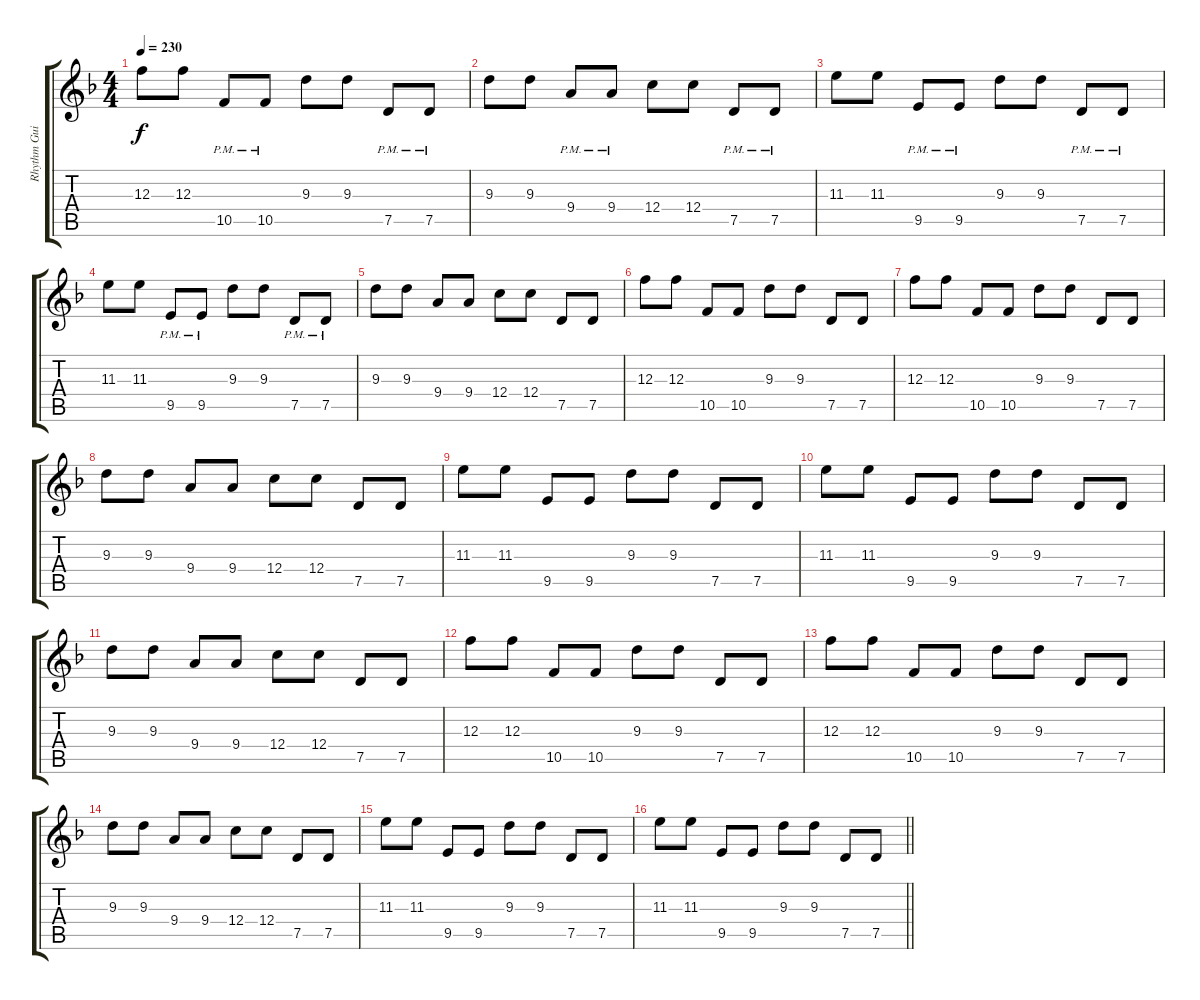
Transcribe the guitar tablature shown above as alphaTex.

\track ("Rhythm Guitar" "Rhythm Gui") {instrument overdrivenguitar}
\staff {score tabs}
\tuning (D4 A3 F3 C3 G2 D2) {hide}
\ts (4 4)
\tempo 230
\clef g2
\ks f
12.3.8{dy f} 12.3.8 10.5{pm}.8 10.5{pm}.8 9.3.8 9.3.8 7.5{pm}.8 7.5{pm}.8 |
9.3.8 9.3.8 9.4{pm}.8 9.4{pm}.8 12.4.8 12.4.8 7.5{pm}.8 7.5{pm}.8 |
11.3.8 11.3.8 9.5{pm}.8 9.5{pm}.8 9.3.8 9.3.8 7.5{pm}.8 7.5{pm}.8 |
11.3.8 11.3.8 9.5{pm}.8 9.5{pm}.8 9.3.8 9.3.8 7.5{pm}.8 7.5{pm}.8 |
9.3.8 9.3.8 9.4.8 9.4.8 12.4.8 12.4.8 7.5.8 7.5.8 |
12.3.8 12.3.8 10.5.8 10.5.8 9.3.8 9.3.8 7.5.8 7.5.8 |
12.3.8 12.3.8 10.5.8 10.5.8 9.3.8 9.3.8 7.5.8 7.5.8 |
9.3.8 9.3.8 9.4.8 9.4.8 12.4.8 12.4.8 7.5.8 7.5.8 |
11.3.8 11.3.8 9.5.8 9.5.8 9.3.8 9.3.8 7.5.8 7.5.8 |
11.3.8 11.3.8 9.5.8 9.5.8 9.3.8 9.3.8 7.5.8 7.5.8 |
9.3.8 9.3.8 9.4.8 9.4.8 12.4.8 12.4.8 7.5.8 7.5.8 |
12.3.8 12.3.8 10.5.8 10.5.8 9.3.8 9.3.8 7.5.8 7.5.8 |
12.3.8 12.3.8 10.5.8 10.5.8 9.3.8 9.3.8 7.5.8 7.5.8 |
9.3.8 9.3.8 9.4.8 9.4.8 12.4.8 12.4.8 7.5.8 7.5.8 |
11.3.8 11.3.8 9.5.8 9.5.8 9.3.8 9.3.8 7.5.8 7.5.8 |
\barLineRight lightlight
11.3.8 11.3.8 9.5.8 9.5.8 9.3.8 9.3.8 7.5.8 7.5.8
